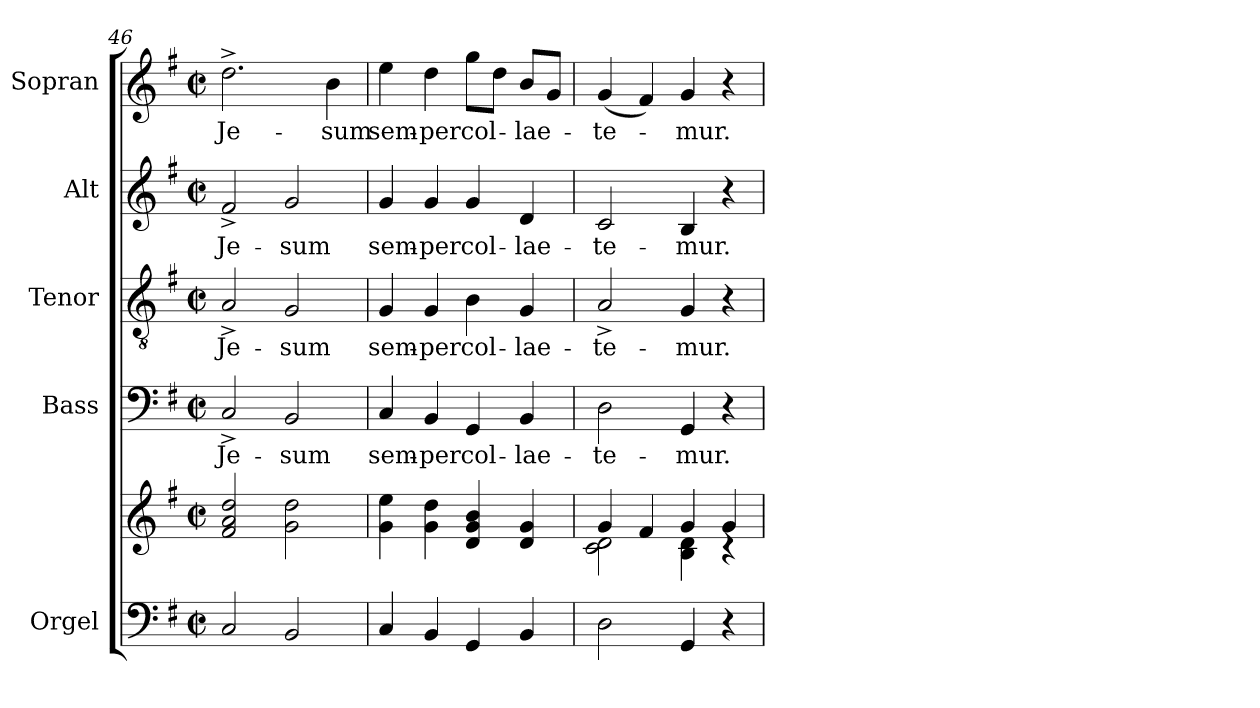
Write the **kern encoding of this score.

**kern	**kern	**kern	**text	**kern	**text	**kern	**text	**kern	**text
*part5	*part5	*part4	*part4	*part3	*part3	*part2	*part2	*part1	*part1
*staff6	*staff5	*staff4	*staff4	*staff3	*staff3	*staff2	*staff2	*staff1	*staff1
*I"Orgel	*	*I"Bass	*	*I"Tenor	*	*I"Alt	*	*I"Sopran	*
*I'Org.	*	*I'B.	*	*I'T.	*	*I'A.	*	*I'S.	*
!!LO:LB:g=z
*clefF4	*clefG2	*clefF4	*	*clefGv2	*	*clefG2	*	*clefG2	*
*k[f#]	*k[f#]	*k[f#]	*	*k[f#]	*	*k[f#]	*	*k[f#]	*
*G:	*G:	*G:	*	*G:	*	*G:	*	*G:	*
*M2/2	*M2/2	*M2/2	*	*M2/2	*	*M2/2	*	*M2/2	*
*met(c|)	*met(c|)	*met(c|)	*	*met(c|)	*	*met(c|)	*	*met(c|)	*
=46	=46	=46	=46	=46	=46	=46	=46	=46	=46
!	!	!	!LO:LY:b	!	!LO:LY:b	!	!LO:LY:b	!	!LO:LY:b
2C/	2f#/ 2a/ 2dd/	2C^>/	Je-	2A^</	Je-	2f#^</	Je-	2.dd^>\	Je-
!	!	!	!LO:LY:b	!	!LO:LY:b	!	!LO:LY:b	!	!
2BB/	2g\ 2dd\	2BB/	-sum	2G/	-sum	2g/	-sum	.	.
!	!	!	!	!	!	!	!	!	!LO:LY:b
.	.	.	.	.	.	.	.	4b\	-sum
=47	=47	=47	=47	=47	=47	=47	=47	=47	=47
!	!	!	!LO:LY:b	!	!LO:LY:b	!	!LO:LY:b	!	!LO:LY:b
4C/	4g\ 4ee\	4C/	sem-	4G/	sem-	4g/	sem-	4ee\	sem-
!	!	!	!LO:LY:b	!	!LO:LY:b	!	!LO:LY:b	!	!LO:LY:b
4BB/	4g\ 4dd\	4BB/	-per	4G/	-per	4g/	-per	4dd\	-per
!	!	!	!LO:LY:b	!	!LO:LY:b	!	!LO:LY:b	!	!LO:LY:b
4GG/	4d/ 4g/ 4b/	4GG/	col-	4B\	col-	4g/	col-	8gg\L	col-
.	.	.	.	.	.	.	.	8dd\J	.
!	!	!	!LO:LY:b	!	!LO:LY:b	!	!LO:LY:b	!	!LO:LY:b
4BB/	4d/ 4g/	4BB/	-lae-	4G/	-lae-	4d/	-lae-	8b/L	-lae-
.	.	.	.	.	.	.	.	8g/J	.
=48	=48	=48	=48	=48	=48	=48	=48	=48	=48
*	*^	*	*	*	*	*	*	*	*
!	!	!	!	!LO:LY:b	!	!LO:LY:b	!	!LO:LY:b	!	!LO:LY:b
2D\	4g/	2c\ 2d\	2D\	-te-	2A^</	-te-	2c/	-te-	(<4g/	-te-
.	4f#/	.	.	.	.	.	.	.	4f#/)	.
!	!	!	!	!LO:LY:b	!	!LO:LY:b	!	!LO:LY:b	!	!LO:LY:b
4GG/	4g/	4B\ 4d\	4GG/	-mur.	4G/	-mur.	4B/	-mur.	4g/	-mur.
4r	4g/	4rB	4r	.	4r	.	4r	.	4r	.
*	*v	*v	*	*	*	*	*	*	*	*
=	=	=	=	=	=	=	=	=	=
*-	*-	*-	*-	*-	*-	*-	*-	*-	*-
